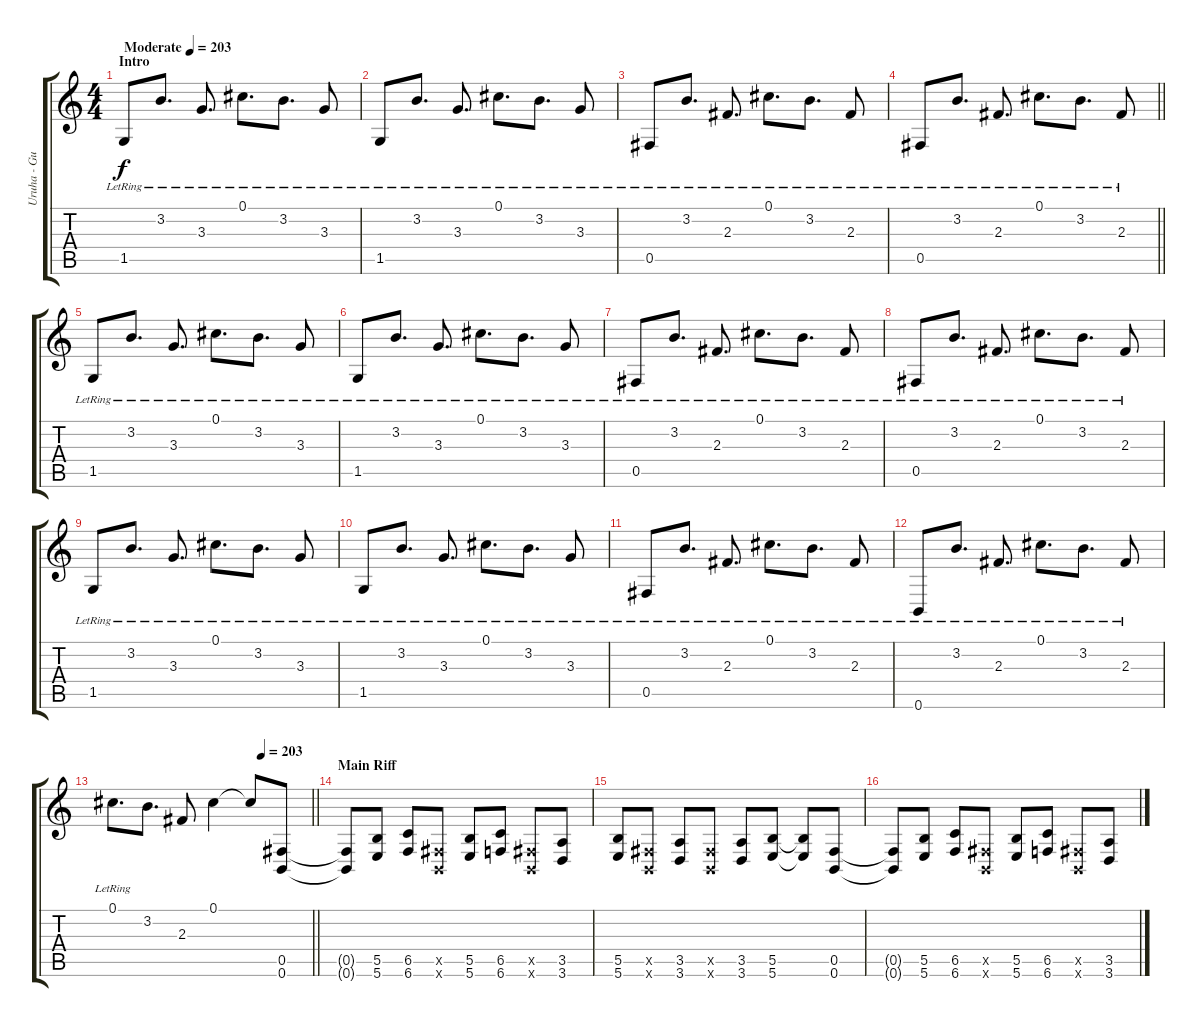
\track ("Uruha - Guitar 1" "Uruha - Gu") {instrument distortionguitar}
\staff {score tabs}
\tuning (Db4 Ab3 E3 B2 Gb2 B1) {hide}
\ts (4 4)
\section ("" "Intro")
\tempo (203 "Moderate")
\tempo 100
\tempo (203 "Moderate")
\clef g2
\ks c
1.5{lr}.8{dy f balance 8 instrument electricguitarclean} 3.2{lr}.8{d} 3.3{lr}.8{d} 0.1{lr}.8{d} 3.2{lr}.8{d} 3.3{lr}.8 |
1.5{lr}.8 3.2{lr}.8{d} 3.3{lr}.8{d} 0.1{lr}.8{d} 3.2{lr}.8{d} 3.3{lr}.8 |
0.5{lr}.8 3.2{lr}.8{d} 2.3{lr}.8{d} 0.1{lr}.8{d} 3.2{lr}.8{d} 2.3{lr}.8 |
\barLineRight lightlight
0.5{lr}.8 3.2{lr}.8{d} 2.3{lr}.8{d} 0.1{lr}.8{d} 3.2{lr}.8{d} 2.3{lr}.8 |
\section ("" "")
1.5{lr}.8 3.2{lr}.8{d} 3.3{lr}.8{d} 0.1{lr}.8{d} 3.2{lr}.8{d} 3.3{lr}.8 |
1.5{lr}.8 3.2{lr}.8{d} 3.3{lr}.8{d} 0.1{lr}.8{d} 3.2{lr}.8{d} 3.3{lr}.8 |
0.5{lr}.8 3.2{lr}.8{d} 2.3{lr}.8{d} 0.1{lr}.8{d} 3.2{lr}.8{d} 2.3{lr}.8 |
0.5{lr}.8 3.2{lr}.8{d} 2.3{lr}.8{d} 0.1{lr}.8{d} 3.2{lr}.8{d} 2.3{lr}.8 |
1.5{lr}.8 3.2{lr}.8{d} 3.3{lr}.8{d} 0.1{lr}.8{d} 3.2{lr}.8{d} 3.3{lr}.8 |
1.5{lr}.8 3.2{lr}.8{d} 3.3{lr}.8{d} 0.1{lr}.8{d} 3.2{lr}.8{d} 3.3{lr}.8 |
0.5{lr}.8 3.2{lr}.8{d} 2.3{lr}.8{d} 0.1{lr}.8{d} 3.2{lr}.8{d} 2.3{lr}.8 |
0.6{lr}.8 3.2{lr}.8{d} 2.3{lr}.8{d} 0.1{lr}.8{d} 3.2{lr}.8{d} 2.3{lr}.8 |
\tempo (203 0.75)
\barLineRight lightlight
0.1{lr}.8{d} 3.2.8{d} 2.3.8 0.1.4 0.1{t}.8 (0.5 0.6).8{balance 14 instrument distortionguitar} |
\section ("" "Main Riff")
(0.5{t} 0.6{t}).8 (5.5 5.6).8 (6.5 6.6).8 (0.5{x} 0.6{x}).8 (5.5 5.6).8 (6.5 6.6).8 (0.5{x} 0.6{x}).8 (3.5 3.6).8 |
(5.5 5.6).8 (0.5{x} 0.6{x}).8 (3.5 3.6).8 (0.5{x} 0.6{x}).8 (3.5 3.6).8 (5.5 5.6).8 (5.5{t} 5.6{t}).8 (0.5 0.6).8 |
(0.5{t} 0.6{t}).8 (5.5 5.6).8 (6.5 6.6).8 (0.5{x} 0.6{x}).8 (5.5 5.6).8 (6.5 6.6).8 (0.5{x} 0.6{x}).8 (3.5 3.6).8
